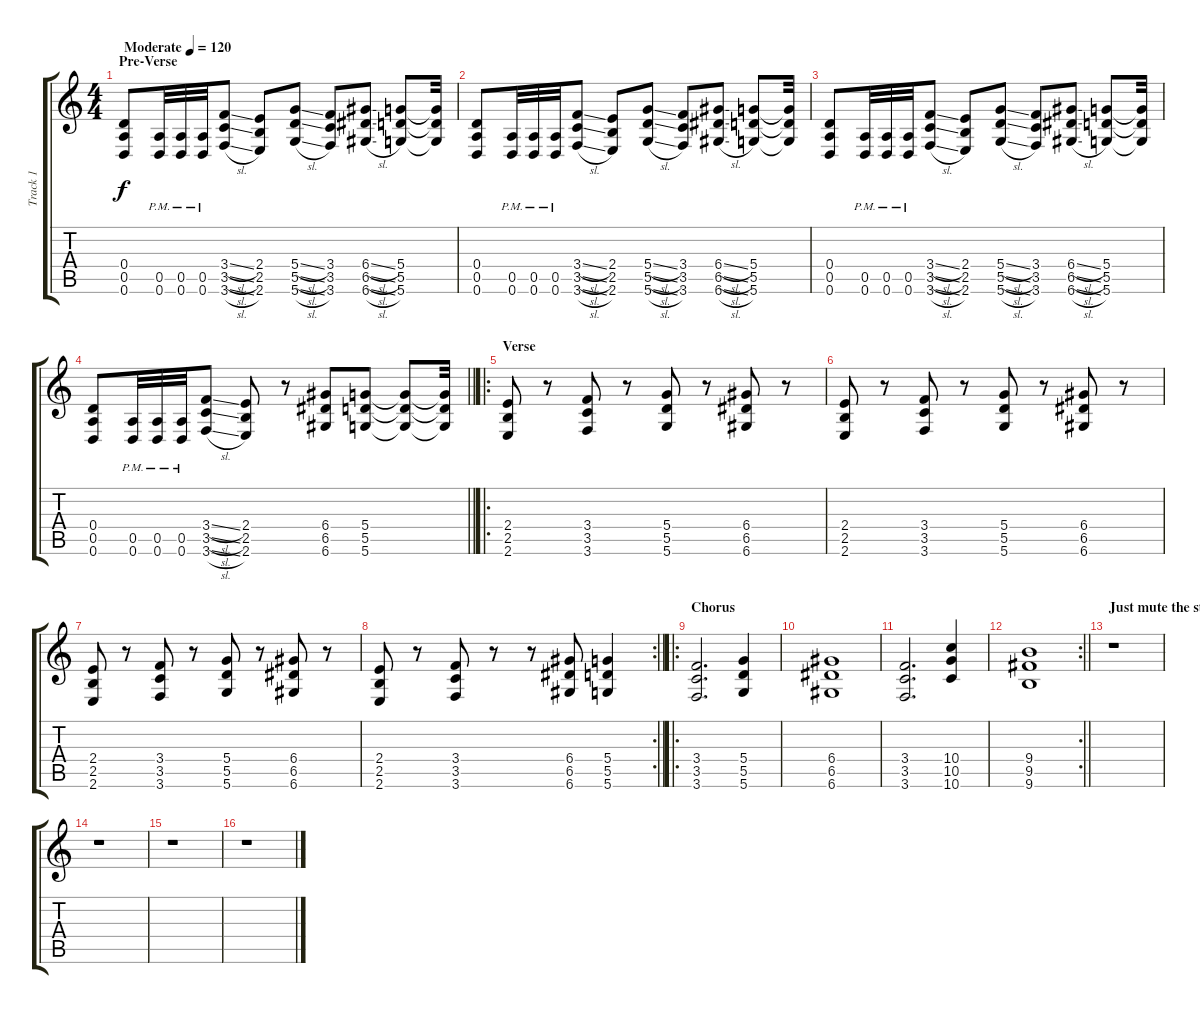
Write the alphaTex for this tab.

\track ("Track 1" "Track 1") {instrument distortionguitar}
\staff {score tabs}
\tuning (E4 B3 G3 D3 A2 D2) {hide}
\ts (4 4)
\section ("" "Pre-Verse")
\tempo (120 "Moderate")
\clef g2
\ks c
(0.4 0.5 0.6).8{dy f instrument distortionguitar} (0.5{pm} 0.6{pm}).32 (0.5{pm} 0.6{pm}).32 (0.5{pm} 0.6{pm}).32 (3.4{sl} 3.5{sl} 3.6{sl}).8 (2.4 2.5 2.6).8 (5.4{sl} 5.5{sl} 5.6{sl}).8 (3.4 3.5 3.6).8 (6.4{sl} 6.5{sl} 6.6{sl}).8 (5.4 5.5 5.6).8 (5.4{t} 5.5{t} 5.6{t}).32 |
(0.4 0.5 0.6).8 (0.5{pm} 0.6{pm}).32 (0.5{pm} 0.6{pm}).32 (0.5{pm} 0.6{pm}).32 (3.4{sl} 3.5{sl} 3.6{sl}).8 (2.4 2.5 2.6).8 (5.4{sl} 5.5{sl} 5.6{sl}).8 (3.4 3.5 3.6).8 (6.4{sl} 6.5{sl} 6.6{sl}).8 (5.4 5.5 5.6).8 (5.4{t} 5.5{t} 5.6{t}).32 |
(0.4 0.5 0.6).8 (0.5{pm} 0.6{pm}).32 (0.5{pm} 0.6{pm}).32 (0.5{pm} 0.6{pm}).32 (3.4{sl} 3.5{sl} 3.6{sl}).8 (2.4 2.5 2.6).8 (5.4{sl} 5.5{sl} 5.6{sl}).8 (3.4 3.5 3.6).8 (6.4{sl} 6.5{sl} 6.6{sl}).8 (5.4 5.5 5.6).8 (5.4{t} 5.5{t} 5.6{t}).32 |
\barLineRight lightlight
(0.4 0.5 0.6).8 (0.5{pm} 0.6{pm}).32 (0.5{pm} 0.6{pm}).32 (0.5{pm} 0.6{pm}).32 (3.4{sl} 3.5{sl} 3.6{sl}).8 (2.4 2.5 2.6).8 r.8 (6.4 6.5 6.6).8 (5.4 5.5 5.6).8 (5.4{t} 5.5{t} 5.6{t}).8 (5.4{t} 5.5{t} 5.6{t}).32 |
\ro
\section ("" "Verse")
(2.4 2.5 2.6).8 r.8 (3.4 3.5 3.6).8 r.8 (5.4 5.5 5.6).8 r.8 (6.4 6.5 6.6).8 r.8 |
(2.4 2.5 2.6).8 r.8 (3.4 3.5 3.6).8 r.8 (5.4 5.5 5.6).8 r.8 (6.4 6.5 6.6).8 r.8 |
(2.4 2.5 2.6).8 r.8 (3.4 3.5 3.6).8 r.8 (5.4 5.5 5.6).8 r.8 (6.4 6.5 6.6).8 r.8 |
\rc 2
\barLineRight lightlight
(2.4 2.5 2.6).8 r.8 (3.4 3.5 3.6).8 r.8 r.8 (6.4 6.5 6.6).8 (5.4 5.5 5.6).4 |
\ro
\section ("" "Chorus")
(3.4 3.5 3.6).2{d} (5.4 5.5 5.6).4 |
(6.4 6.5 6.6).1 |
(3.4 3.5 3.6).2{d} (10.4 10.5 10.6).4 |
\rc 2
\barLineRight lightlight
(9.4 9.5 9.6).1 |
\section ("" "Just mute the strings to the rythm of the song")
r.1 |
r.1 |
r.1 |
r.1
